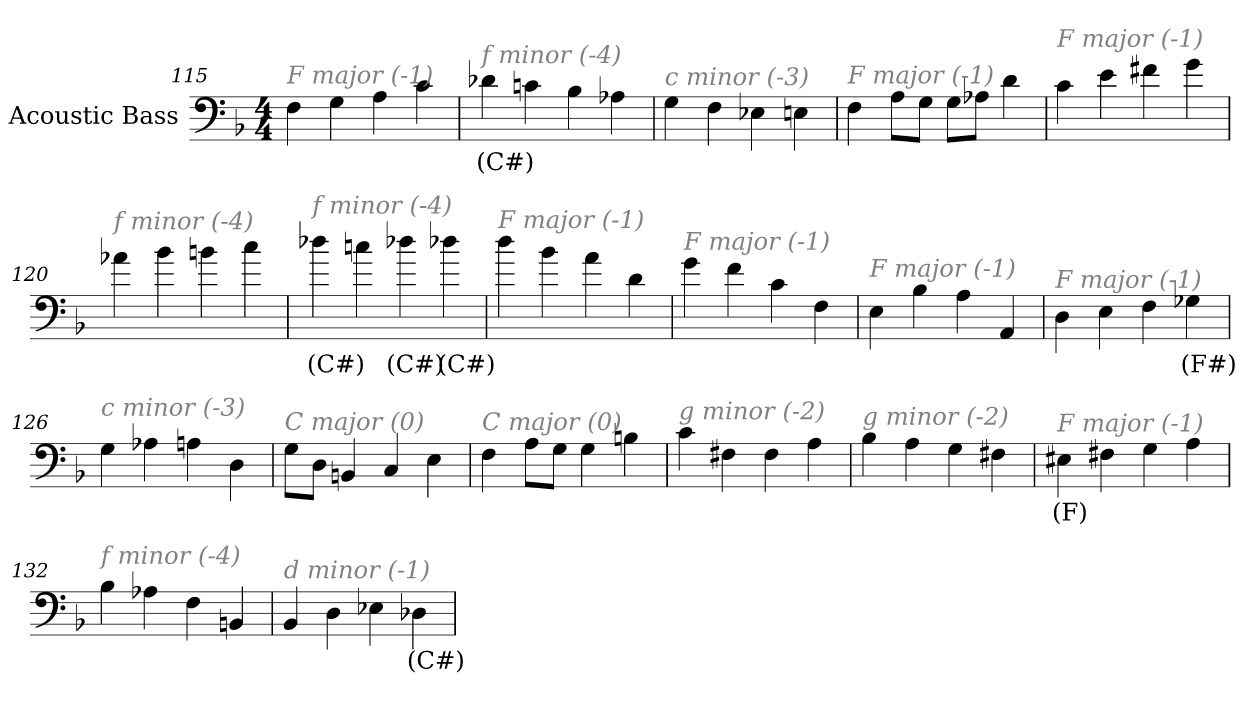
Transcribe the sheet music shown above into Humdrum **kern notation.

**kern	**text
*part1	*part1
*staff1	*staff1
*I"Acoustic Bass	*
*clefF4	*
*ITrd7c12	*
*k[b-]	*
*F:	*
*M4/4	*
=115	=115
!LO:TX:i:color=#808080:t=F major (-1)	!
4FF	.
4GG	.
4AA	.
4C	.
=116	=116
!LO:TX:i:color=#808080:t=f minor (-4)	!
4D-Xi	(C#)
4Cn	.
4BB-	.
4AA-X	.
=117	=117
!LO:TX:i:color=#808080:t=c minor (-3)	!
4GG	.
4FF	.
4EE-X	.
4EEn	.
=118	=118
!LO:TX:i:color=#808080:t=F major (-1)	!
4FF	.
8AAL	.
8GGJ	.
8GGL	.
8AA-XJ	.
4D	.
=119	=119
!LO:TX:i:color=#808080:t=F major (-1)	!
4C	.
4E	.
4F#X	.
4G	.
=120	=120
!LO:TX:i:color=#808080:t=f minor (-4)	!
4A-X	.
4B-	.
4Bn	.
4c	.
=121	=121
!LO:TX:i:color=#808080:t=f minor (-4)	!
4d-Xi	(C#)
4cn	.
4d-Xi	(C#)
4d-Xi	(C#)
=122	=122
!LO:TX:i:color=#808080:t=F major (-1)	!
4d	.
4B-	.
4A	.
4D	.
=123	=123
!LO:TX:i:color=#808080:t=F major (-1)	!
4G	.
4F	.
4C	.
4FF	.
=124	=124
!LO:TX:i:color=#808080:t=F major (-1)	!
4EE	.
4BB-	.
4AA	.
4AAA	.
=125	=125
!LO:TX:i:color=#808080:t=F major (-1)	!
4DD	.
4EE	.
4FF	.
4GG-Xi	(F#)
=126	=126
!LO:TX:i:color=#808080:t=c minor (-3)	!
4GG	.
4AA-X	.
4AAn	.
4DD	.
=127	=127
!LO:TX:i:color=#808080:t=C major (0)	!
8GGL	.
8DDJ	.
4BBBn	.
4CC	.
4EE	.
=128	=128
!LO:TX:i:color=#808080:t=C major (0)	!
4FF	.
8AAL	.
8GGJ	.
4GG	.
4BBn	.
=129	=129
!LO:TX:i:color=#808080:t=g minor (-2)	!
4C	.
4FF#X	.
4FF#	.
4AA	.
=130	=130
!LO:TX:i:color=#808080:t=g minor (-2)	!
4BB-	.
4AA	.
4GG	.
4FF#X	.
=131	=131
!LO:TX:i:color=#808080:t=F major (-1)	!
4EE#Xj	(F)
4FF#X	.
4GG	.
4AA	.
=132	=132
!LO:TX:i:color=#808080:t=f minor (-4)	!
4BB-	.
4AA-X	.
4FF	.
4BBBn	.
=133	=133
!LO:TX:i:color=#808080:t=d minor (-1)	!
4BBB-	.
4DD	.
4EE-X	.
4DD-Xj	(C#)
=	=
*-	*-
